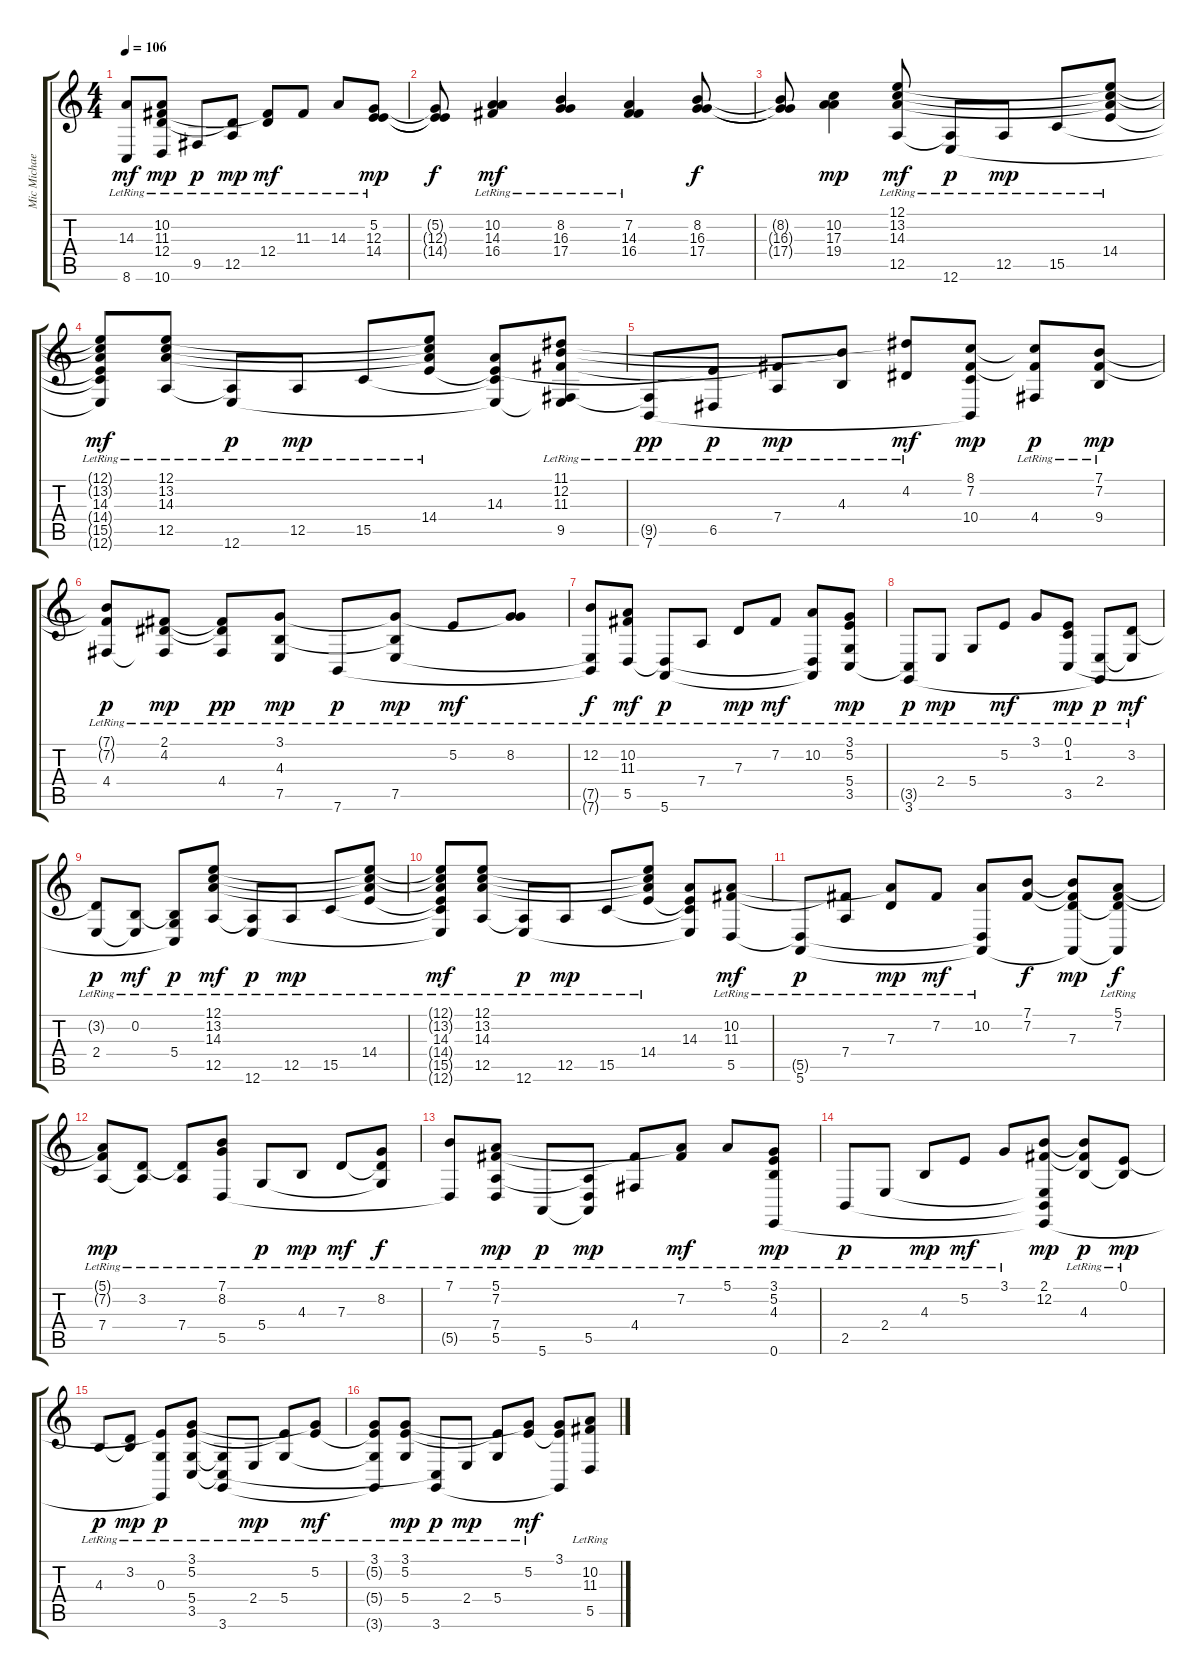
\track ("Mic Michaeli - Piano" "Mic Michae") {instrument electricgrandpiano}
\staff {score tabs}
\tuning (E4 B3 G3 D3 A2 E2) {hide}
\ts (4 4)
\tempo 106
\clef g2
\ks c
(14.3{lr} 8.6{t}).8{dy mf} (10.2{lr} 11.3{lr} 12.4{lr} 10.6{lr}).8{dy mp} 9.5{lr}.8{dy p} (12.4{t} 12.5{lr}).8{dy mp} (11.3{t} 12.4{lr}).8{dy mf} 11.3{lr}.8 14.3{lr}.8 (5.2{lr} 12.3{lr} 14.4{lr}).8{dy mp} |
(5.2{t} 12.3{t} 14.4{t}).8{dy f} (10.2{lr} 14.3{lr} 16.4{lr}).4{dy mf} (8.2{lr} 16.3{lr} 17.4{lr}).4 (7.2{lr} 14.3{lr} 16.4{lr}).4 (8.2 16.3 17.4).8{dy f} |
(8.2{t} 16.3{t} 17.4{t}).8 (10.2 17.3 19.4).4{dy mp} (12.1{lr} 13.2{lr} 14.3{lr} 12.5{lr}).8{dy mf} (12.5{t} 12.6{lr}).8{dy p} 12.5{lr}.8{dy mp} 15.5{lr}.8 (12.1{t} 13.2{t} 14.3{t} 14.4{lr}).8 |
(12.1{t} 13.2{t} 14.3{lr} 14.4{t} 15.5{t} 12.6{t}).8{dy mf} (12.1{lr} 13.2{lr} 14.3{lr} 12.5{lr}).8 (12.5{t} 12.6{lr}).8{dy p} 12.5{lr}.8{dy mp} 15.5{lr}.8 (12.1{t} 13.2{t} 14.3{t} 14.4{lr}).8 (14.3 14.4{t} 15.5{t} 12.6{t}).8 (11.1{lr} 12.2{lr} 11.3{lr} 9.5{lr} 12.6{t}).8 |
(9.5{t} 7.6{lr}).8{dy pp} (14.4{t} 6.5{lr}).8{dy p} (11.3{t} 7.4{lr}).8{dy mp} (12.2{t} 4.3{lr}).8 (11.1{t} 4.2{lr}).8{dy mf} (8.1 7.2 10.4 7.6{t}).8{dy mp} (8.1{t} 7.2{t} 4.4{lr}).8{dy p} (7.1{lr} 7.2{lr} 9.4{lr}).8{dy mp} |
(7.1{t} 7.2{t} 4.4{lr}).8{dy p} (2.1{lr} 4.2{lr} 4.4{t}).8{dy mp} (2.1{t} 4.2{t} 4.4{lr}).8{dy pp} (3.1{lr} 4.3{lr} 7.5{lr}).8{dy mp} 7.6{lr}.8{dy p} (3.1{t} 4.3{t} 7.5{lr}).8{dy mp} 5.2{lr}.8{dy mf} (3.1{t} 8.2{lr}).8 |
(12.2{lr} 7.5{t} 7.6{t}).8{dy f} (10.2{lr} 11.3{lr} 5.5{lr}).8{dy mf} (5.5{t} 5.6{lr}).8{dy p} 7.4{lr}.8 7.3{lr}.8{dy mp} 7.2{lr}.8{dy mf} (10.2{lr} 5.5{t} 5.6{t}).8 (3.1{lr} 5.2{lr} 5.4{lr} 3.5{lr}).8{dy mp} |
(3.5{t} 3.6{lr}).8{dy p} 2.4{lr}.8{dy mp} 5.4{lr}.8 5.2{lr}.8{dy mf} 3.1{lr}.8 (0.1{lr} 1.2 3.5).8{dy mp} (2.4{lr} 3.6{t}).8{dy p} (3.2{lr} 2.4{t}).8{dy mf} |
(3.2{t} 2.4{lr}).8{dy p} (0.2{lr} 2.4{t}).8{dy mf} (0.2{t} 5.4{lr} 3.5{t}).8{dy p} (12.1{lr} 13.2{lr} 14.3{lr} 12.5{lr}).8{dy mf} (12.5{t} 12.6{lr}).8{dy p} 12.5{lr}.8{dy mp} 15.5{lr}.8 (12.1{t} 13.2{t} 14.3{t} 14.4{lr}).8 |
(12.1{t} 13.2{t} 14.3{lr} 14.4{t} 15.5{t} 12.6{t}).8{dy mf} (12.1{lr} 13.2{lr} 14.3{lr} 12.5{lr}).8 (12.5{t} 12.6{lr}).8{dy p} 12.5{lr}.8{dy mp} 15.5{lr}.8 (12.1{t} 13.2{t} 14.3{t} 14.4{lr}).8 (14.3 14.4{t} 15.5{t} 12.6{t}).8 (10.2{lr} 11.3{lr} 5.5{lr}).8{dy mf} |
(5.5{t} 5.6{lr}).8{dy p} (11.3{t} 7.4{lr}).8 (10.2{t} 7.3{lr}).8{dy mp} 7.2{lr}.8{dy mf} (10.2{lr} 5.5{t} 5.6{t}).8 (7.1 7.2).8{dy f} (7.1{t} 7.2{t} 7.3 5.6{t}).8{dy mp} (5.1{lr} 7.2{lr} 7.3{t} 5.6{t}).8{dy f} |
(5.1{t} 7.2{t} 7.4{lr}).8{dy mp} (3.2{lr} 7.4{t}).8 (3.2{t} 7.4{lr}).8 (7.1{lr} 8.2{lr} 5.5{lr}).8 5.4{lr}.8{dy p} 4.3{lr}.8{dy mp} 7.3{lr}.8{dy mf} (8.2{lr} 7.3{t} 5.4{t}).8{dy f} |
(7.1{lr} 5.5{t}).8 (5.1{lr} 7.2{lr} 7.4{lr} 5.5{lr}).8{dy mp} 5.6{lr}.8{dy p} (7.4{t} 5.5{lr} 5.6{t}).8{dy mp} (7.2{t} 4.4{lr}).8 (5.1{t} 7.2{lr}).8{dy mf} 5.1{lr}.8 (3.1{lr} 5.2{lr} 4.3{lr} 0.6{lr}).8{dy mp} |
2.5{lr}.8{dy p} 2.4{lr}.8 4.3{lr}.8{dy mp} 5.2{lr}.8{dy mf} 3.1{lr}.8 (2.1 12.2 2.4{t} 2.5{t} 0.6{t}).8{dy mp} (2.1{t} 12.2{t} 4.3{lr}).8{dy p} (0.1{lr} 4.3{t}).8{dy mp} |
4.3{lr}.8{dy p} (3.2{lr} 4.3{t}).8{dy mp} (0.1{t} 0.3{lr} 0.6{t}).8{dy p} (3.1{lr} 5.2{lr} 5.4{lr} 3.5).8 (5.4{t} 3.5{t} 3.6{lr}).8 2.4{lr}.8{dy mp} (5.2{t} 5.4{lr}).8 (3.1{t} 5.2{lr}).8{dy mf} |
(3.1{lr} 5.2{t} 5.4{t} 3.6{t}).8 (3.1{lr} 5.2{lr} 5.4{lr}).8{dy mp} (3.5{t} 3.6{lr}).8{dy p} 2.4{lr}.8{dy mp} (5.2{t} 5.4{lr}).8 (3.1{t} 5.2{lr}).8{dy mf} (3.1 5.2{t} 3.6{t}).8 (10.2{lr} 11.3{lr} 5.5{lr}).8
